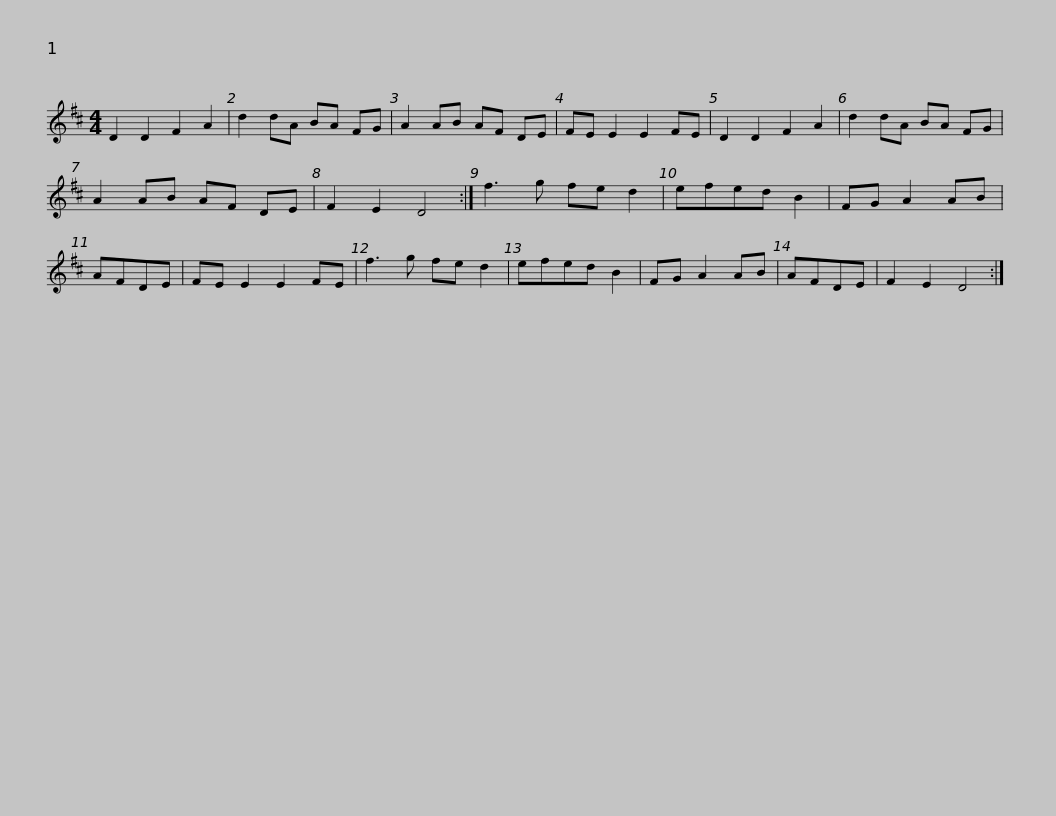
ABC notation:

X:1
L:1/8
M:4/4
I:linebreak $
K:D
V:1 treble
V:1
 D2 D2 F2 A2 | d2 dA BA FG | A2 AB AF DE | FE E2 E2 FE |$ D2 D2 F2 A2 | %5
 d2 dA BA FG | A2 AB AF DE | F2 E2 D4 :|$ f3 g fe d2 | efed B2 | %10
 FG A2 AB | AFDE |$ FE E2 E2 FE | f3 g fe d2 | efed B2 | %15
 FG A2 AB |$ AFDE | F2 E2 D4 :| %18
